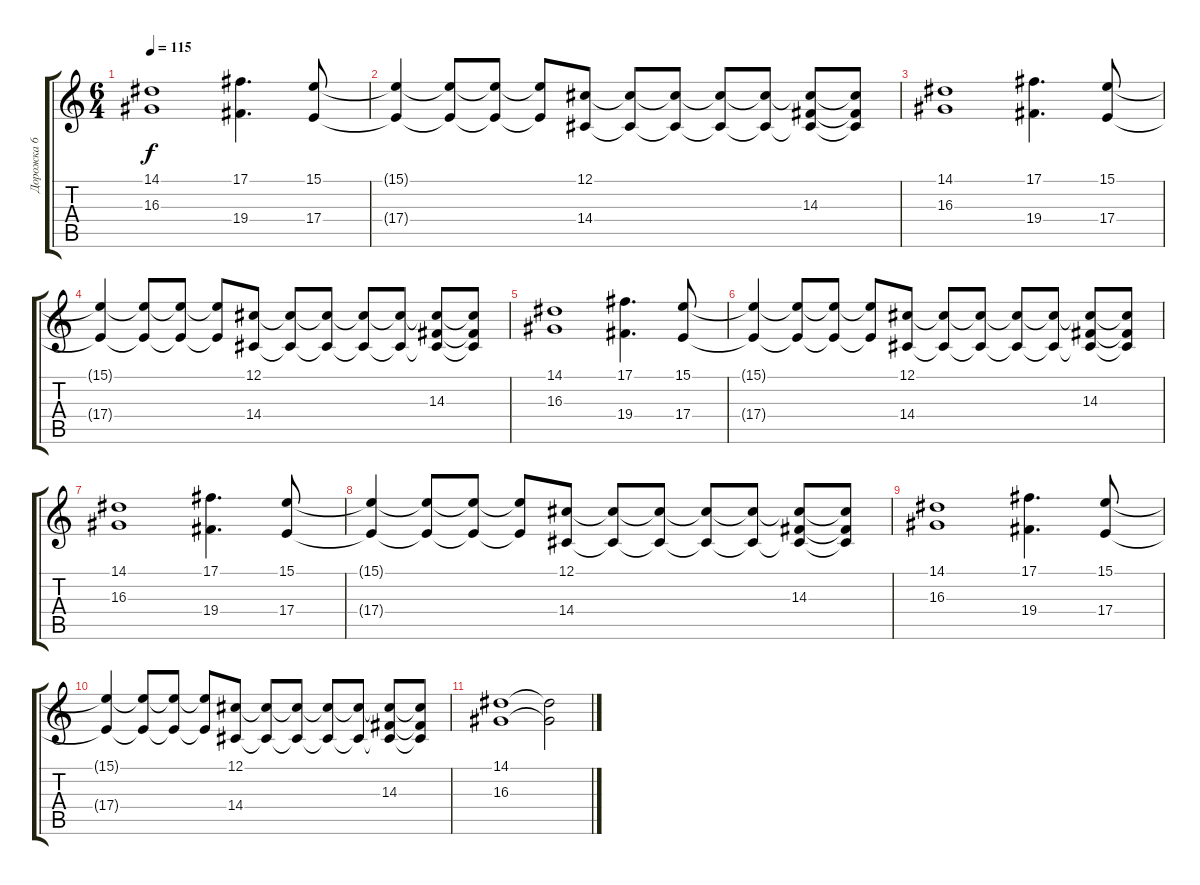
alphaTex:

\track ("Дорожка 6" "Дорожка 6") {instrument tremolostrings}
\staff {score tabs}
\tuning (Db4 Ab3 E3 B2 Gb2 B1) {hide}
\ts (6 4)
\tempo 115
\clef g2
\ks c
(14.1 16.3).1{dy f} (17.1 19.4).4{d} (15.1 17.4).8 |
(15.1{t} 17.4{t}).4 (15.1{t} 17.4{t}).8 (15.1{t} 17.4{t}).8 (15.1{t} 17.4{t}).8 (12.1 14.4).8 (12.1{t} 14.4{t}).8 (12.1{t} 14.4{t}).8 (12.1{t} 14.4{t}).8 (12.1{t} 14.4{t}).8 (12.1{t} 14.3 14.4{t}).8 (12.1{t} 14.3{t} 14.4{t}).8 |
(14.1 16.3).1 (17.1 19.4).4{d} (15.1 17.4).8 |
(15.1{t} 17.4{t}).4 (15.1{t} 17.4{t}).8 (15.1{t} 17.4{t}).8 (15.1{t} 17.4{t}).8 (12.1 14.4).8 (12.1{t} 14.4{t}).8 (12.1{t} 14.4{t}).8 (12.1{t} 14.4{t}).8 (12.1{t} 14.4{t}).8 (12.1{t} 14.3 14.4{t}).8 (12.1{t} 14.3{t} 14.4{t}).8 |
(14.1 16.3).1 (17.1 19.4).4{d} (15.1 17.4).8 |
(15.1{t} 17.4{t}).4 (15.1{t} 17.4{t}).8 (15.1{t} 17.4{t}).8 (15.1{t} 17.4{t}).8 (12.1 14.4).8 (12.1{t} 14.4{t}).8 (12.1{t} 14.4{t}).8 (12.1{t} 14.4{t}).8 (12.1{t} 14.4{t}).8 (12.1{t} 14.3 14.4{t}).8 (12.1{t} 14.3{t} 14.4{t}).8 |
(14.1 16.3).1 (17.1 19.4).4{d} (15.1 17.4).8 |
(15.1{t} 17.4{t}).4 (15.1{t} 17.4{t}).8 (15.1{t} 17.4{t}).8 (15.1{t} 17.4{t}).8 (12.1 14.4).8 (12.1{t} 14.4{t}).8 (12.1{t} 14.4{t}).8 (12.1{t} 14.4{t}).8 (12.1{t} 14.4{t}).8 (12.1{t} 14.3 14.4{t}).8 (12.1{t} 14.3{t} 14.4{t}).8 |
(14.1 16.3).1 (17.1 19.4).4{d} (15.1 17.4).8 |
(15.1{t} 17.4{t}).4 (15.1{t} 17.4{t}).8 (15.1{t} 17.4{t}).8 (15.1{t} 17.4{t}).8 (12.1 14.4).8 (12.1{t} 14.4{t}).8 (12.1{t} 14.4{t}).8 (12.1{t} 14.4{t}).8 (12.1{t} 14.4{t}).8 (12.1{t} 14.3 14.4{t}).8 (12.1{t} 14.3{t} 14.4{t}).8 |
(14.1 16.3).1 (14.1{t} 16.3{t}).2
